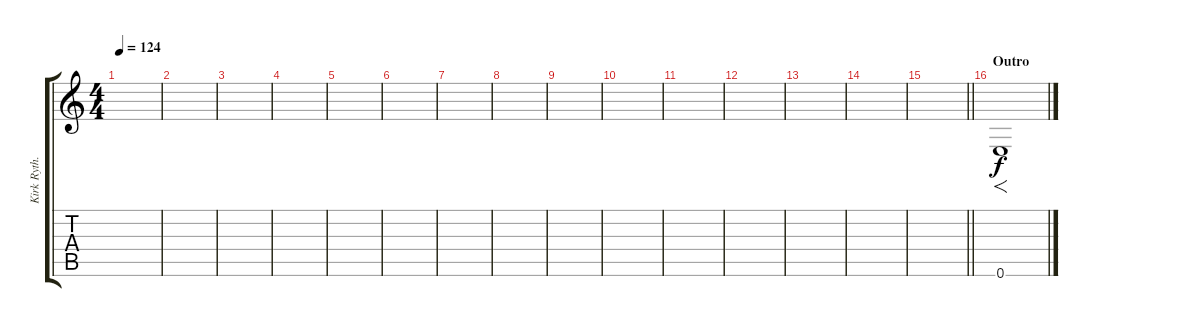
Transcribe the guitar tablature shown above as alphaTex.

\track ("Kirk Ryth." "Kirk Ryth.") {instrument distortionguitar}
\staff {score tabs}
\tuning (E4 B3 G3 D3 A2 E2) {hide}
\ts (4 4)
\tempo 124
\clef g2
\ks c
|
|
|
|
|
|
|
|
|
|
|
|
|
|
\barLineRight lightlight
|
\section ("" "Outro")
0.6.1{f}
